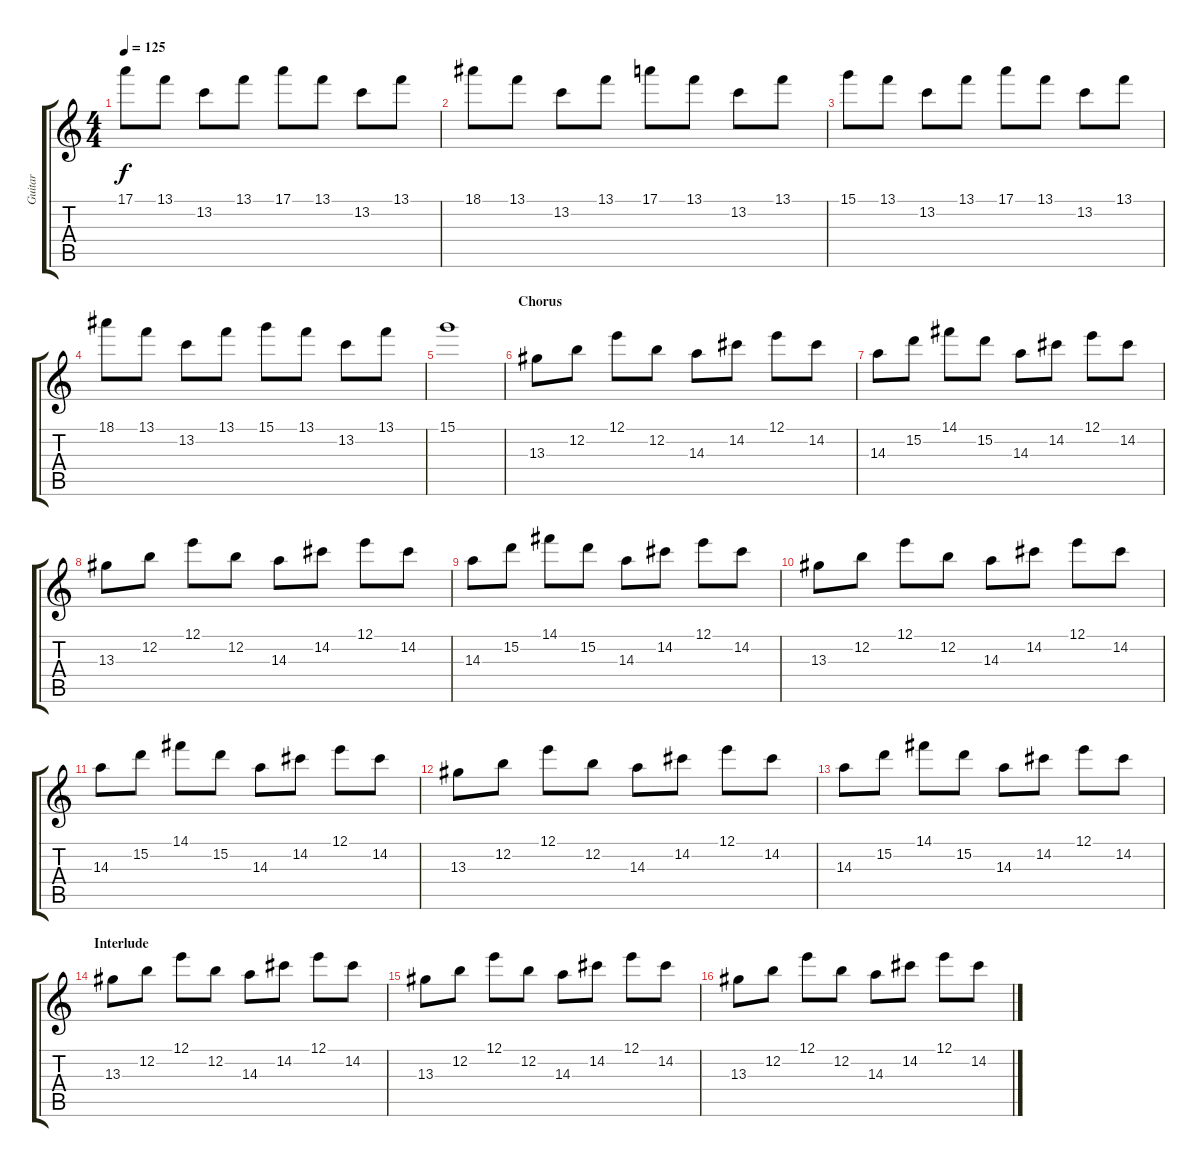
\track ("Guitar" "Guitar") {instrument electricguitarjazz}
\staff {score tabs}
\tuning (E4 B3 G3 D3 A2 E2) {hide}
\ts (4 4)
\tempo 125
\clef g2
\ks c
17.1.8{dy f} 13.1.8 13.2.8 13.1.8 17.1.8 13.1.8 13.2.8 13.1.8 |
18.1.8 13.1.8 13.2.8 13.1.8 17.1.8 13.1.8 13.2.8 13.1.8 |
15.1.8 13.1.8 13.2.8 13.1.8 17.1.8 13.1.8 13.2.8 13.1.8 |
18.1.8 13.1.8 13.2.8 13.1.8 15.1.8 13.1.8 13.2.8 13.1.8 |
15.1.1 |
\section ("" "Chorus")
13.3.8 12.2.8 12.1.8 12.2.8 14.3.8 14.2.8 12.1.8 14.2.8 |
14.3.8 15.2.8 14.1.8 15.2.8 14.3.8 14.2.8 12.1.8 14.2.8 |
13.3.8 12.2.8 12.1.8 12.2.8 14.3.8 14.2.8 12.1.8 14.2.8 |
14.3.8 15.2.8 14.1.8 15.2.8 14.3.8 14.2.8 12.1.8 14.2.8 |
13.3.8 12.2.8 12.1.8 12.2.8 14.3.8 14.2.8 12.1.8 14.2.8 |
14.3.8 15.2.8 14.1.8 15.2.8 14.3.8 14.2.8 12.1.8 14.2.8 |
13.3.8 12.2.8 12.1.8 12.2.8 14.3.8 14.2.8 12.1.8 14.2.8 |
14.3.8 15.2.8 14.1.8 15.2.8 14.3.8 14.2.8 12.1.8 14.2.8 |
\section ("" "Interlude")
13.3.8 12.2.8 12.1.8 12.2.8 14.3.8 14.2.8 12.1.8 14.2.8 |
13.3.8 12.2.8 12.1.8 12.2.8 14.3.8 14.2.8 12.1.8 14.2.8 |
13.3.8 12.2.8 12.1.8 12.2.8 14.3.8 14.2.8 12.1.8 14.2.8
